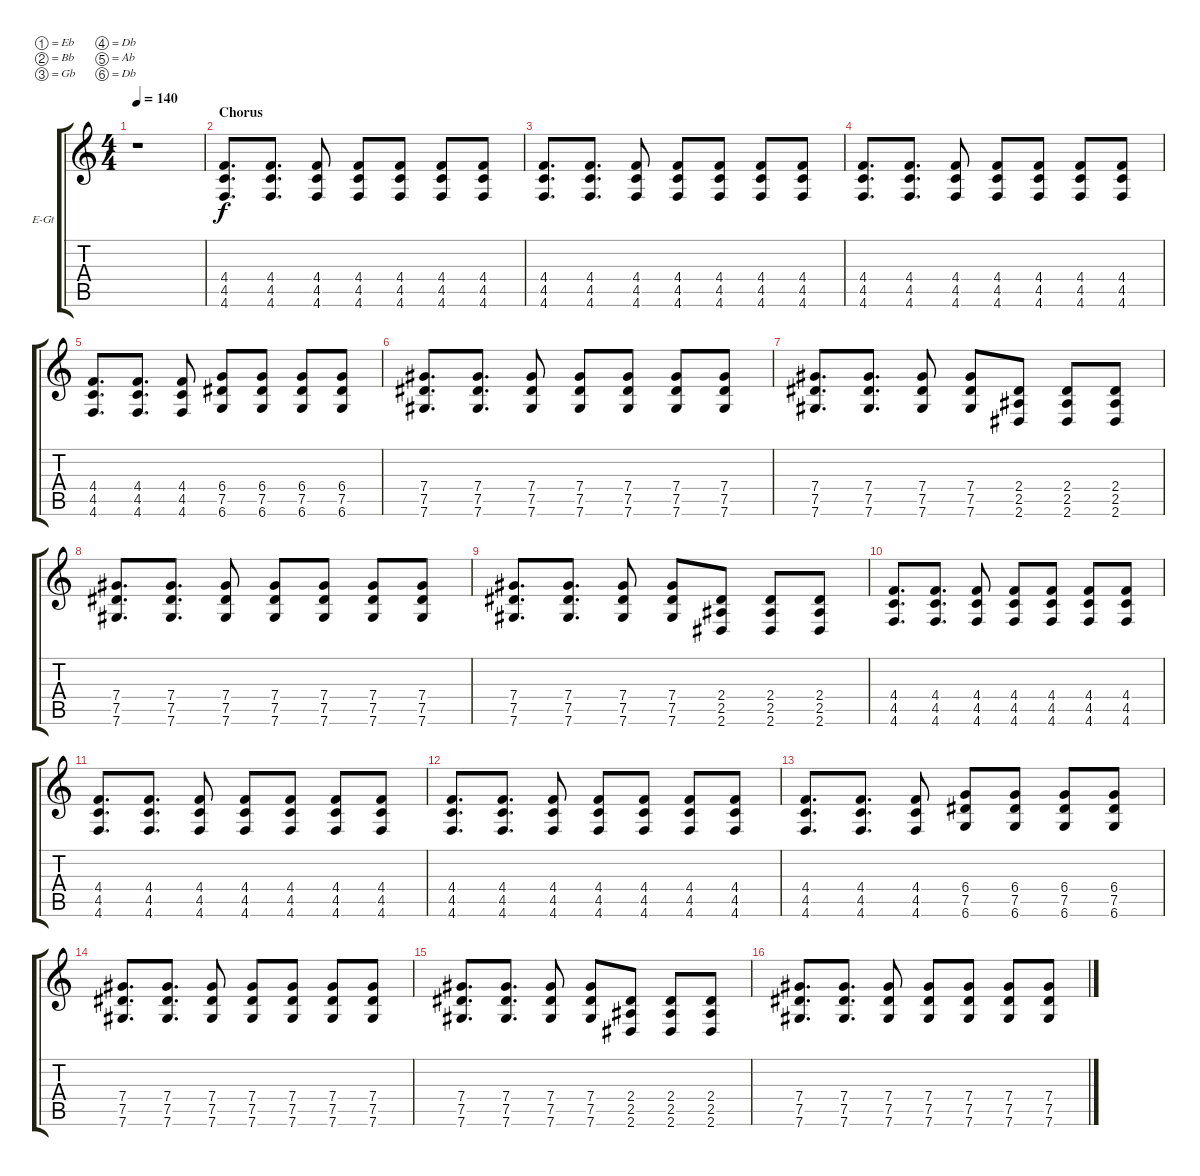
\defaultSystemsLayout 4
\bracketExtendMode groupsimilarinstruments
\firstSystemTrackNameOrientation horizontal
\otherSystemsTrackNameOrientation horizontal
\track ("Rhythm - Josh" "E-Gt") {instrument distortionguitar}
\staff {score tabs}
\tuning (Eb4 Bb3 Gb3 Db3 Ab2 Db2)
\ts (4 4)
\tempo 140
\clef g2
\ks c
r.1{dy f} |
\section ("" "Chorus")
(4.6 4.5 4.4).8{d} (4.4 4.6 4.5).8{d} (4.6 4.5 4.4).8 (4.6 4.5 4.4).8 (4.6 4.5 4.4).8 (4.6 4.5 4.4).8 (4.6 4.5 4.4).8 |
(4.6 4.5 4.4).8{d} (4.4 4.6 4.5).8{d} (4.6 4.5 4.4).8 (4.6 4.5 4.4).8 (4.6 4.5 4.4).8 (4.6 4.5 4.4).8 (4.6 4.5 4.4).8 |
(4.6 4.5 4.4).8{d} (4.4 4.6 4.5).8{d} (4.6 4.5 4.4).8 (4.6 4.5 4.4).8 (4.6 4.5 4.4).8 (4.6 4.5 4.4).8 (4.6 4.5 4.4).8 |
(4.6 4.5 4.4).8{d} (4.4 4.6 4.5).8{d} (4.6 4.5 4.4).8 (6.6 7.5 6.4).8 (6.6 7.5 6.4).8 (6.6 7.5 6.4).8 (6.6 7.5 6.4).8 |
(7.6 7.5 7.4).8{d} (7.4 7.6 7.5).8{d} (7.6 7.5 7.4).8 (7.6 7.5 7.4).8 (7.6 7.5 7.4).8 (7.6 7.5 7.4).8 (7.6 7.5 7.4).8 |
(7.6 7.5 7.4).8{d} (7.4 7.6 7.5).8{d} (7.6 7.5 7.4).8 (7.6 7.5 7.4).8 (2.6 2.5 2.4).8 (2.6 2.5 2.4).8 (2.6 2.5 2.4).8 |
(7.6 7.5 7.4).8{d} (7.4 7.6 7.5).8{d} (7.6 7.5 7.4).8 (7.6 7.5 7.4).8 (7.6 7.5 7.4).8 (7.6 7.5 7.4).8 (7.6 7.5 7.4).8 |
(7.6 7.5 7.4).8{d} (7.4 7.6 7.5).8{d} (7.6 7.5 7.4).8 (7.6 7.5 7.4).8 (2.6 2.5 2.4).8 (2.6 2.5 2.4).8 (2.6 2.5 2.4).8 |
(4.6 4.5 4.4).8{d} (4.4 4.6 4.5).8{d} (4.6 4.5 4.4).8 (4.6 4.5 4.4).8 (4.6 4.5 4.4).8 (4.6 4.5 4.4).8 (4.6 4.5 4.4).8 |
(4.6 4.5 4.4).8{d} (4.4 4.6 4.5).8{d} (4.6 4.5 4.4).8 (4.6 4.5 4.4).8 (4.6 4.5 4.4).8 (4.6 4.5 4.4).8 (4.6 4.5 4.4).8 |
(4.6 4.5 4.4).8{d} (4.4 4.6 4.5).8{d} (4.6 4.5 4.4).8 (4.6 4.5 4.4).8 (4.6 4.5 4.4).8 (4.6 4.5 4.4).8 (4.6 4.5 4.4).8 |
(4.6 4.5 4.4).8{d} (4.4 4.6 4.5).8{d} (4.6 4.5 4.4).8 (6.6 7.5 6.4).8 (6.6 7.5 6.4).8 (6.6 7.5 6.4).8 (6.6 7.5 6.4).8 |
(7.6 7.5 7.4).8{d} (7.4 7.6 7.5).8{d} (7.6 7.5 7.4).8 (7.6 7.5 7.4).8 (7.6 7.5 7.4).8 (7.6 7.5 7.4).8 (7.6 7.5 7.4).8 |
(7.6 7.5 7.4).8{d} (7.4 7.6 7.5).8{d} (7.6 7.5 7.4).8 (7.6 7.5 7.4).8 (2.6 2.5 2.4).8 (2.6 2.5 2.4).8 (2.6 2.5 2.4).8 |
(7.6 7.5 7.4).8{d} (7.4 7.6 7.5).8{d} (7.6 7.5 7.4).8 (7.6 7.5 7.4).8 (7.6 7.5 7.4).8 (7.6 7.5 7.4).8 (7.6 7.5 7.4).8
